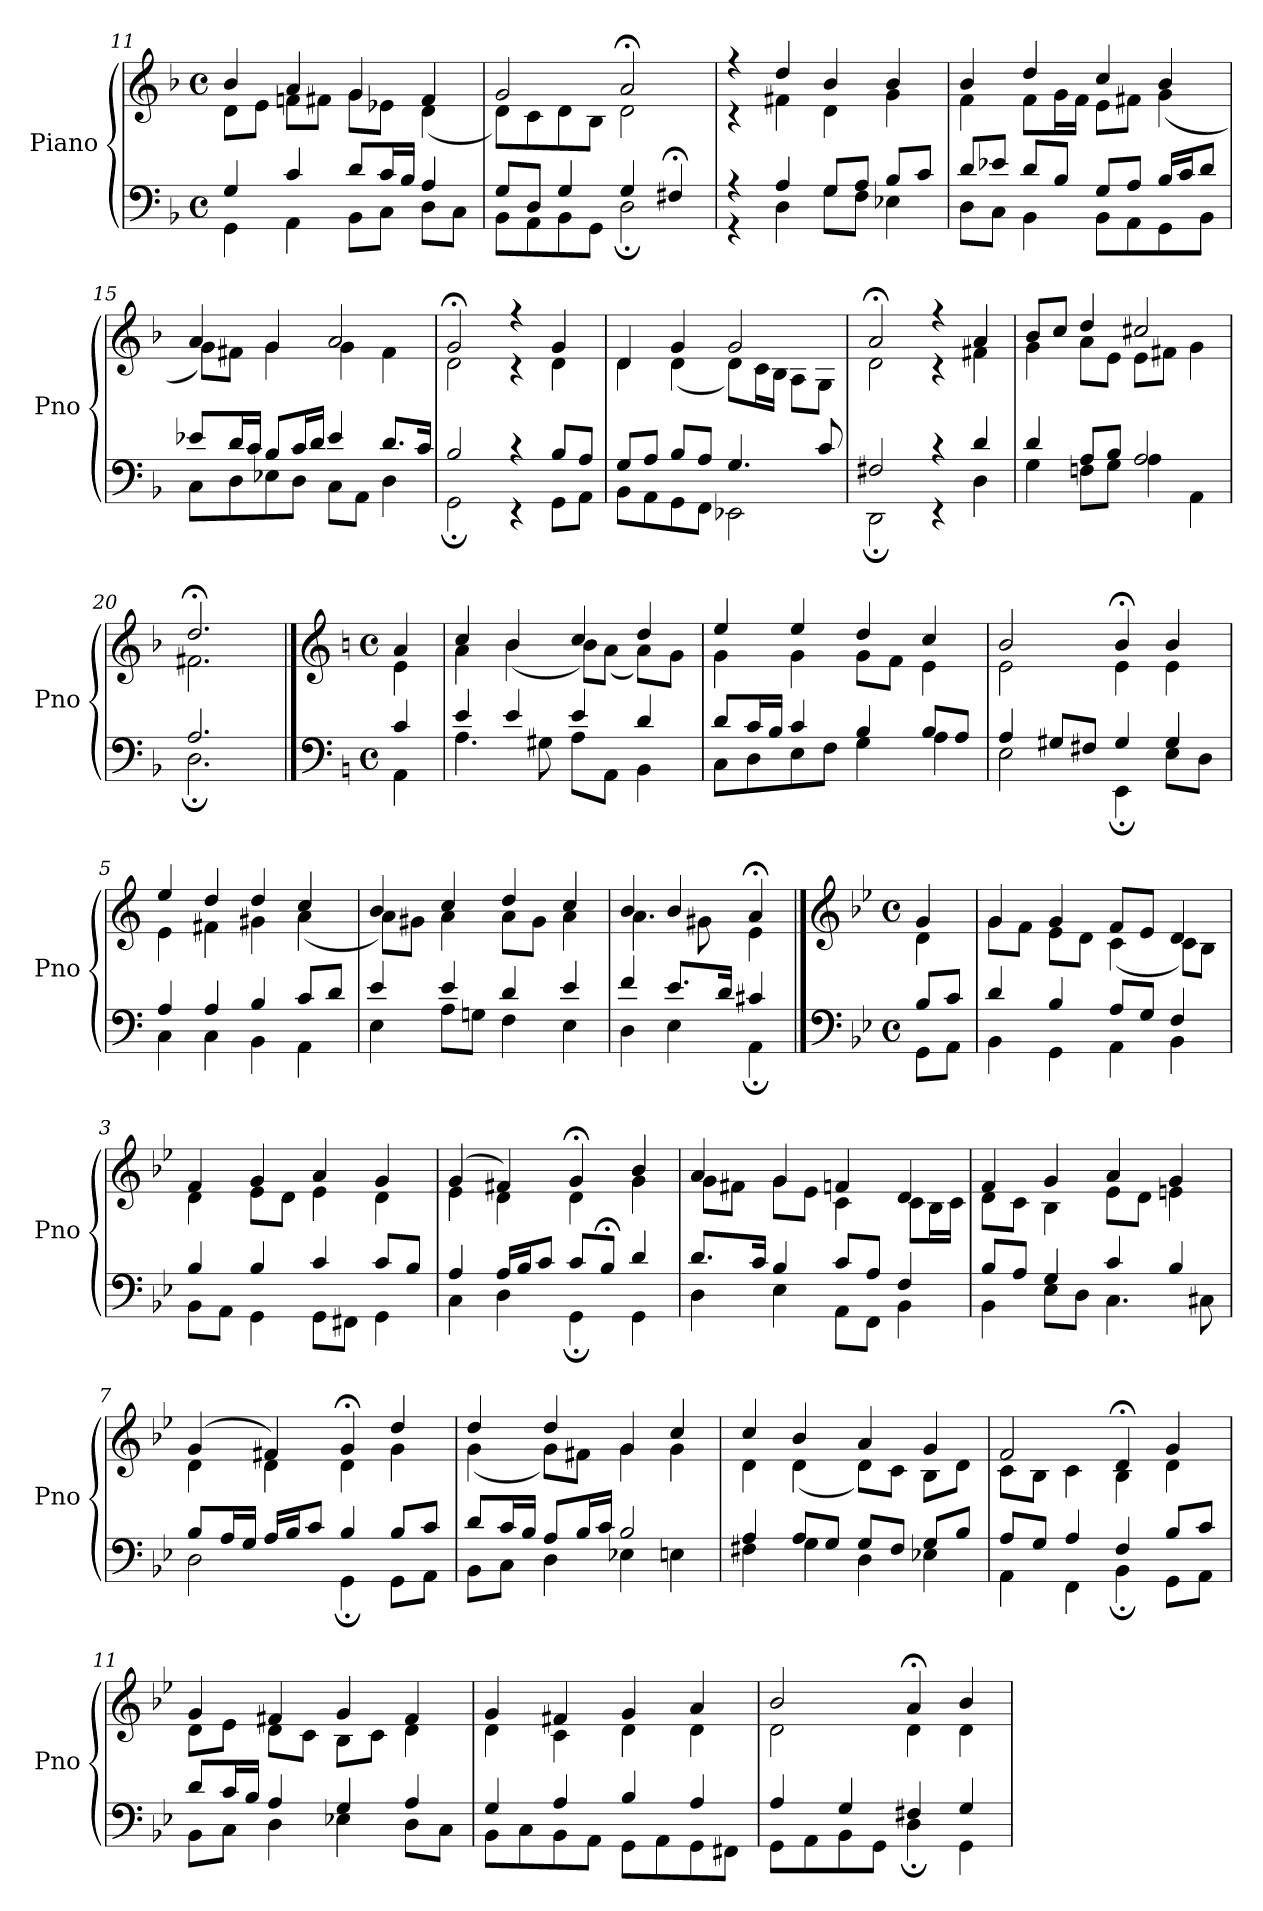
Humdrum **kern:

**kern	**kern
*part1	*part1
*staff2	*staff1
*I"Piano	*
*I'Pno	*
*clefF4	*clefG2
*k[b-]	*k[b-]
*M4/4	*M4/4
*met(c)	*met(c)
=11	=11
*^	*^
4G/	4GG\	4b-/	8d\L
.	.	.	8e\J
4c/	4AA\	4a/	8fn\L
.	.	.	8f#X\J
8d/L	8BB-\L	4g/	8g\L
16c/L	8C\J	.	8e-X\J
16B-/JJ	.	.	.
4A/	8D\L	4f#/	(<4d\
.	8C\J	.	.
=12	=12	=12	=12
8G/L	8BB-\L	2g/	8d\L)
8D/J	8AA\	.	8c\
4G/	8BB-\	.	8d\
.	8GG\J	.	8B-\J
4G/	2D;\	2a;</	2d\
4F#X;</	.	.	.
=13	=13	=13	=13
4r	4r	4r	4r
4A/	4D\	4dd/	4f#X\
8G/L	8G\L	4b-/	4d\
8A/J	8F\J	.	.
8B-/L	4E-X\	4b-/	4g\
8c/J	.	.	.
=14	=14	=14	=14
8d/L	8D\L	4b-/	4f\
8e-X/J	8C\J	.	.
8d/L	4BB-\	4dd/	8f\L
8B-/J	.	.	16g\L
.	.	.	16f\JJ
8G/L	8BB-\L	4cc/	8e\L
8A/J	8AA\	.	8f#X\J
16B-/LL	8GG\	4b-/	(<4g\
16c/J	.	.	.
8d/J	8BB-\J	.	.
=15	=15	=15	=15
8e-X/L	8C\L	4a/	8g\L)
16d/L	8D\	.	8f#X\J
16c/JJ	.	.	.
8B-/L	8E-X\	4g/	4g\
16c/L	8D\J	.	.
16d/JJ	.	.	.
4e-/	8C\L	2a/	4g\
.	8AA\J	.	.
8.d/L	4D\	.	4f#\
16c/Jk	.	.	.
=16	=16	=16	=16
2B-/	2GG;\	2g;</	2d\
4r	4r	4r	4r
8B-/L	8GG\L	4g/	4d\
8A/J	8AA\J	.	.
=17	=17	=17	=17
8G/L	8BB-\L	4d/	4d\
8A/J	8AA\	.	.
8B-/L	8GG\	4g/	(<4d\
8A/J	8FF\J	.	.
4.G/	2EE-X\	2g/	8d\L)
.	.	.	16c\L
.	.	.	16B-\JJ
.	.	.	8A\L
8c/	.	.	8G\J
=18	=18	=18	=18
2F#X/	2DD;\	2a;</	2d\
4r	4r	4r	4r
4d/	4D\	4a/	4f#X\
=19	=19	=19	=19
4d/	4G\	8b-/L	4g\
.	.	8cc/J	.
8A/L	8Fn\L	4dd/	8a\L
8B-/J	8G\J	.	8e\J
2A/	4A\	2cc#X/	8e\L
.	.	.	8f#X\J
.	4AA\	.	4g\
=20	=20	=20	=20
2.A/	2.D;\	2.dd;</	2.f#X\
==1	==1	==1	==1
*clefF4	*	*clefG2	*
*k[]	*	*k[]	*
*M4/4	*	*M4/4	*
*met(c)	*	*met(c)	*
4c/	4AA\	4a/	4e\
=2	=2	=2	=2
4e/	4.A\	4cc/	4a\
4e/	.	4b/	(<4b\
.	8G#X\	.	.
4e/	8A\L	4cc/	8b\L)
.	8AA\J	.	(<8a\J
4d/	4BB\	4dd/	8a\L)
.	.	.	8g\J
=3	=3	=3	=3
8d/L	8C\L	4ee/	4g\
16c/L	8D\	.	.
16B/JJ	.	.	.
4c/	8E\	4ee/	4g\
.	8F\J	.	.
4B/	4G\	4dd/	8g\L
.	.	.	8f\J
8B/L	4A\	4cc/	4e\
8A/J	.	.	.
=4	=4	=4	=4
4A/	2E\	2b/	2e\
8G#X/L	.	.	.
8F#X/J	.	.	.
4G#/	4EE;\	4b;</	4e\
4G#/	8E\L	4b/	4e\
.	8D\J	.	.
=5	=5	=5	=5
4A/	4C\	4ee/	4e\
4A/	4C\	4dd/	4f#X\
4B/	4BB\	4dd/	4g#X\
8c/L	4AA\	4cc/	(<4a\
8d/J	.	.	.
=6	=6	=6	=6
4e/	4E\	4b/	8a\L)
.	.	.	8g#X\J
4e/	8A\L	4cc/	4a\
.	8Gn\J	.	.
4d/	4F\	4dd/	8a\L
.	.	.	8g#\J
4e/	4E\	4cc/	4a\
=7	=7	=7	=7
4f/	4D\	4b/	4.a\
8.e/L	4E\	4b/	.
.	.	.	8g#X\
16d/Jk	.	.	.
4c#X/	4AA;\	4a;</	4e\
==1	==1	==1	==1
*clefF4	*	*clefG2	*
*k[b-e-]	*	*k[b-e-]	*
*M4/4	*	*M4/4	*
*met(c)	*	*met(c)	*
8B-/L	8GG\L	4g/	4d\
8c/J	8AA\J	.	.
=2	=2	=2	=2
4d/	4BB-\	4g/	8g\L
.	.	.	8f\J
4B-/	4GG\	4g/	8e-\L
.	.	.	8d\J
8A/L	4AA\	8f/L	(<4c\
8G/J	.	8e-/J	.
4F/	4BB-\	4d/	8c\L)
.	.	.	8B-\J
=3	=3	=3	=3
4B-/	8BB-\L	4f/	4d\
.	8AA\J	.	.
4B-/	4GG\	4g/	8e-\L
.	.	.	8d\J
4c/	8GG\L	4a/	4e-\
.	8FF#X\J	.	.
8c/L	4GG\	4g/	4d\
8B-/J	.	.	.
=4	=4	=4	=4
4A/	4C\	(>4g/	4e-\
16A/LL	4D\	4f#X/)	4d\
16B-/J	.	.	.
8c/J	.	.	.
8c/L	4GG;\	4g;</	4d\
8B-;</J	.	.	.
4d/	4GG\	4b-/	4g\
=5	=5	=5	=5
8.d/L	4D\	4a/	8g\L
.	.	.	8f#X\J
16c/Jk	.	.	.
4B-/	4E-\	4g/	8g\L
.	.	.	8e-\J
8c/L	8AA\L	4fn/	4c\
8A/J	8FF\J	.	.
4F/	4BB-\	4d/	8c\L
.	.	.	16B-\L
.	.	.	16c\JJ
=6	=6	=6	=6
8B-/L	4BB-\	4f/	8d\L
8A/J	.	.	8c\J
4G/	8E-\L	4g/	4B-\
.	8D\J	.	.
4c/	4.C\	4a/	8e-\L
.	.	.	8d\J
4B-/	.	4g/	4en\
.	8C#X\	.	.
=7	=7	=7	=7
8B-/L	2D\	(>4g/	4d\
16A/L	.	.	.
16G/JJ	.	.	.
16A/LL	.	4f#X/)	4d\
16B-/J	.	.	.
8c/J	.	.	.
4B-/	4GG;\	4g;</	4d\
8B-/L	8GG\L	4dd/	4g\
8c/J	8AA\J	.	.
=8	=8	=8	=8
8d/L	8BB-\L	4dd/	(<4g\
16c/L	8C\J	.	.
16B-/JJ	.	.	.
8A/L	4D\	4dd/	8g\L)
16B-/L	.	.	8f#X\J
16c/JJ	.	.	.
2B-/	4E-X\	4g/	4g\
.	4En\	4cc/	4g\
=9	=9	=9	=9
4A/	4F#X\	4cc/	4d\
8A/L	4G\	4b-/	(<4d\
8G/J	.	.	.
8G/L	4D\	4a/	8d\L)
8F#/J	.	.	8c\J
8G/L	4E-X\	4g/	8B-\L
8B-/J	.	.	8d\J
=10	=10	=10	=10
8A/L	4AA\	2f/	8c\L
8G/J	.	.	8B-\J
4A/	4FF\	.	4c\
4F/	4BB-;\	4d;</	4B-\
8B-/L	8GG\L	4g/	4d\
8c/J	8AA\J	.	.
=11	=11	=11	=11
8d/L	8BB-\L	4g/	8d\L
16c/L	8C\J	.	8e-\J
16B-/JJ	.	.	.
4A/	4D\	4f#X/	8d\L
.	.	.	8c\J
4G/	4E-X\	4g/	8B-\L
.	.	.	8c\J
4A/	8D\L	4f#/	4d\
.	8C\J	.	.
=12	=12	=12	=12
4G/	8BB-\L	4g/	4d\
.	8C\	.	.
4A/	8BB-\	4f#X/	4c\
.	8AA\J	.	.
4B-/	8GG\L	4g/	4d\
.	8AA\	.	.
4A/	8GG\	4a/	4d\
.	8FF#X\J	.	.
=13	=13	=13	=13
4A/	8GG\L	2b-/	2d\
.	8AA\	.	.
4G/	8BB-\	.	.
.	8GG\J	.	.
4F#X/	4D;\	4a;</	4d\
4G/	4GG\	4b-/	4d\
*v	*v	*	*
*	*v	*v
=	=
*-	*-
